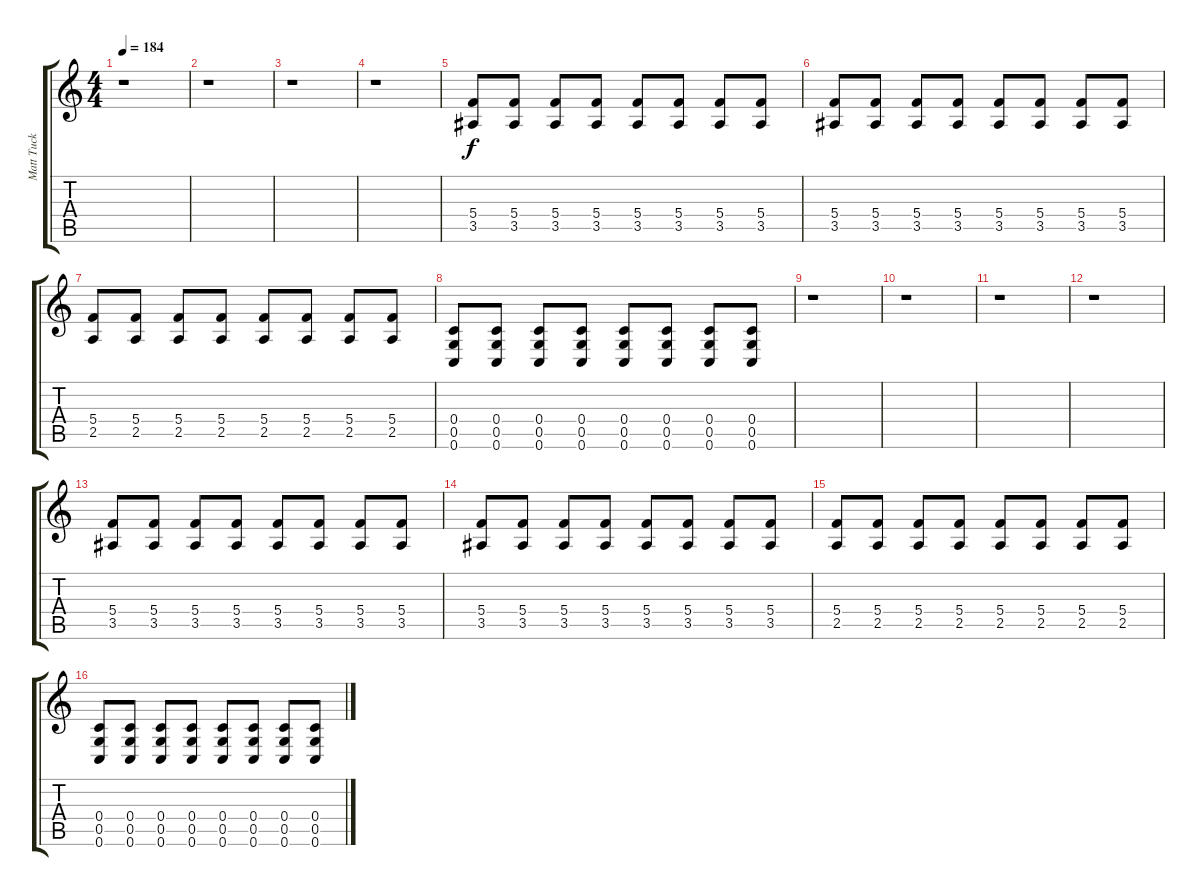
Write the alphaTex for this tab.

\track ("Matt Tuck - Guitar" "Matt Tuck ") {instrument distortionguitar}
\staff {score tabs}
\tuning (D4 A3 F3 C3 G2 C2) {hide}
\ts (4 4)
\tempo 184
\clef g2
\ks c
r.1{dy f} |
r.1 |
r.1 |
r.1 |
(5.4 3.5).8 (5.4 3.5).8 (5.4 3.5).8 (5.4 3.5).8 (5.4 3.5).8 (5.4 3.5).8 (5.4 3.5).8 (5.4 3.5).8 |
(5.4 3.5).8 (5.4 3.5).8 (5.4 3.5).8 (5.4 3.5).8 (5.4 3.5).8 (5.4 3.5).8 (5.4 3.5).8 (5.4 3.5).8 |
(5.4 2.5).8 (5.4 2.5).8 (5.4 2.5).8 (5.4 2.5).8 (5.4 2.5).8 (5.4 2.5).8 (5.4 2.5).8 (5.4 2.5).8 |
(0.4 0.5 0.6).8 (0.4 0.5 0.6).8 (0.4 0.5 0.6).8 (0.4 0.5 0.6).8 (0.4 0.5 0.6).8 (0.4 0.5 0.6).8 (0.4 0.5 0.6).8 (0.4 0.5 0.6).8 |
r.1 |
r.1 |
r.1 |
r.1 |
(5.4 3.5).8 (5.4 3.5).8 (5.4 3.5).8 (5.4 3.5).8 (5.4 3.5).8 (5.4 3.5).8 (5.4 3.5).8 (5.4 3.5).8 |
(5.4 3.5).8 (5.4 3.5).8 (5.4 3.5).8 (5.4 3.5).8 (5.4 3.5).8 (5.4 3.5).8 (5.4 3.5).8 (5.4 3.5).8 |
(5.4 2.5).8 (5.4 2.5).8 (5.4 2.5).8 (5.4 2.5).8 (5.4 2.5).8 (5.4 2.5).8 (5.4 2.5).8 (5.4 2.5).8 |
(0.4 0.5 0.6).8 (0.4 0.5 0.6).8 (0.4 0.5 0.6).8 (0.4 0.5 0.6).8 (0.4 0.5 0.6).8 (0.4 0.5 0.6).8 (0.4 0.5 0.6).8 (0.4 0.5 0.6).8
